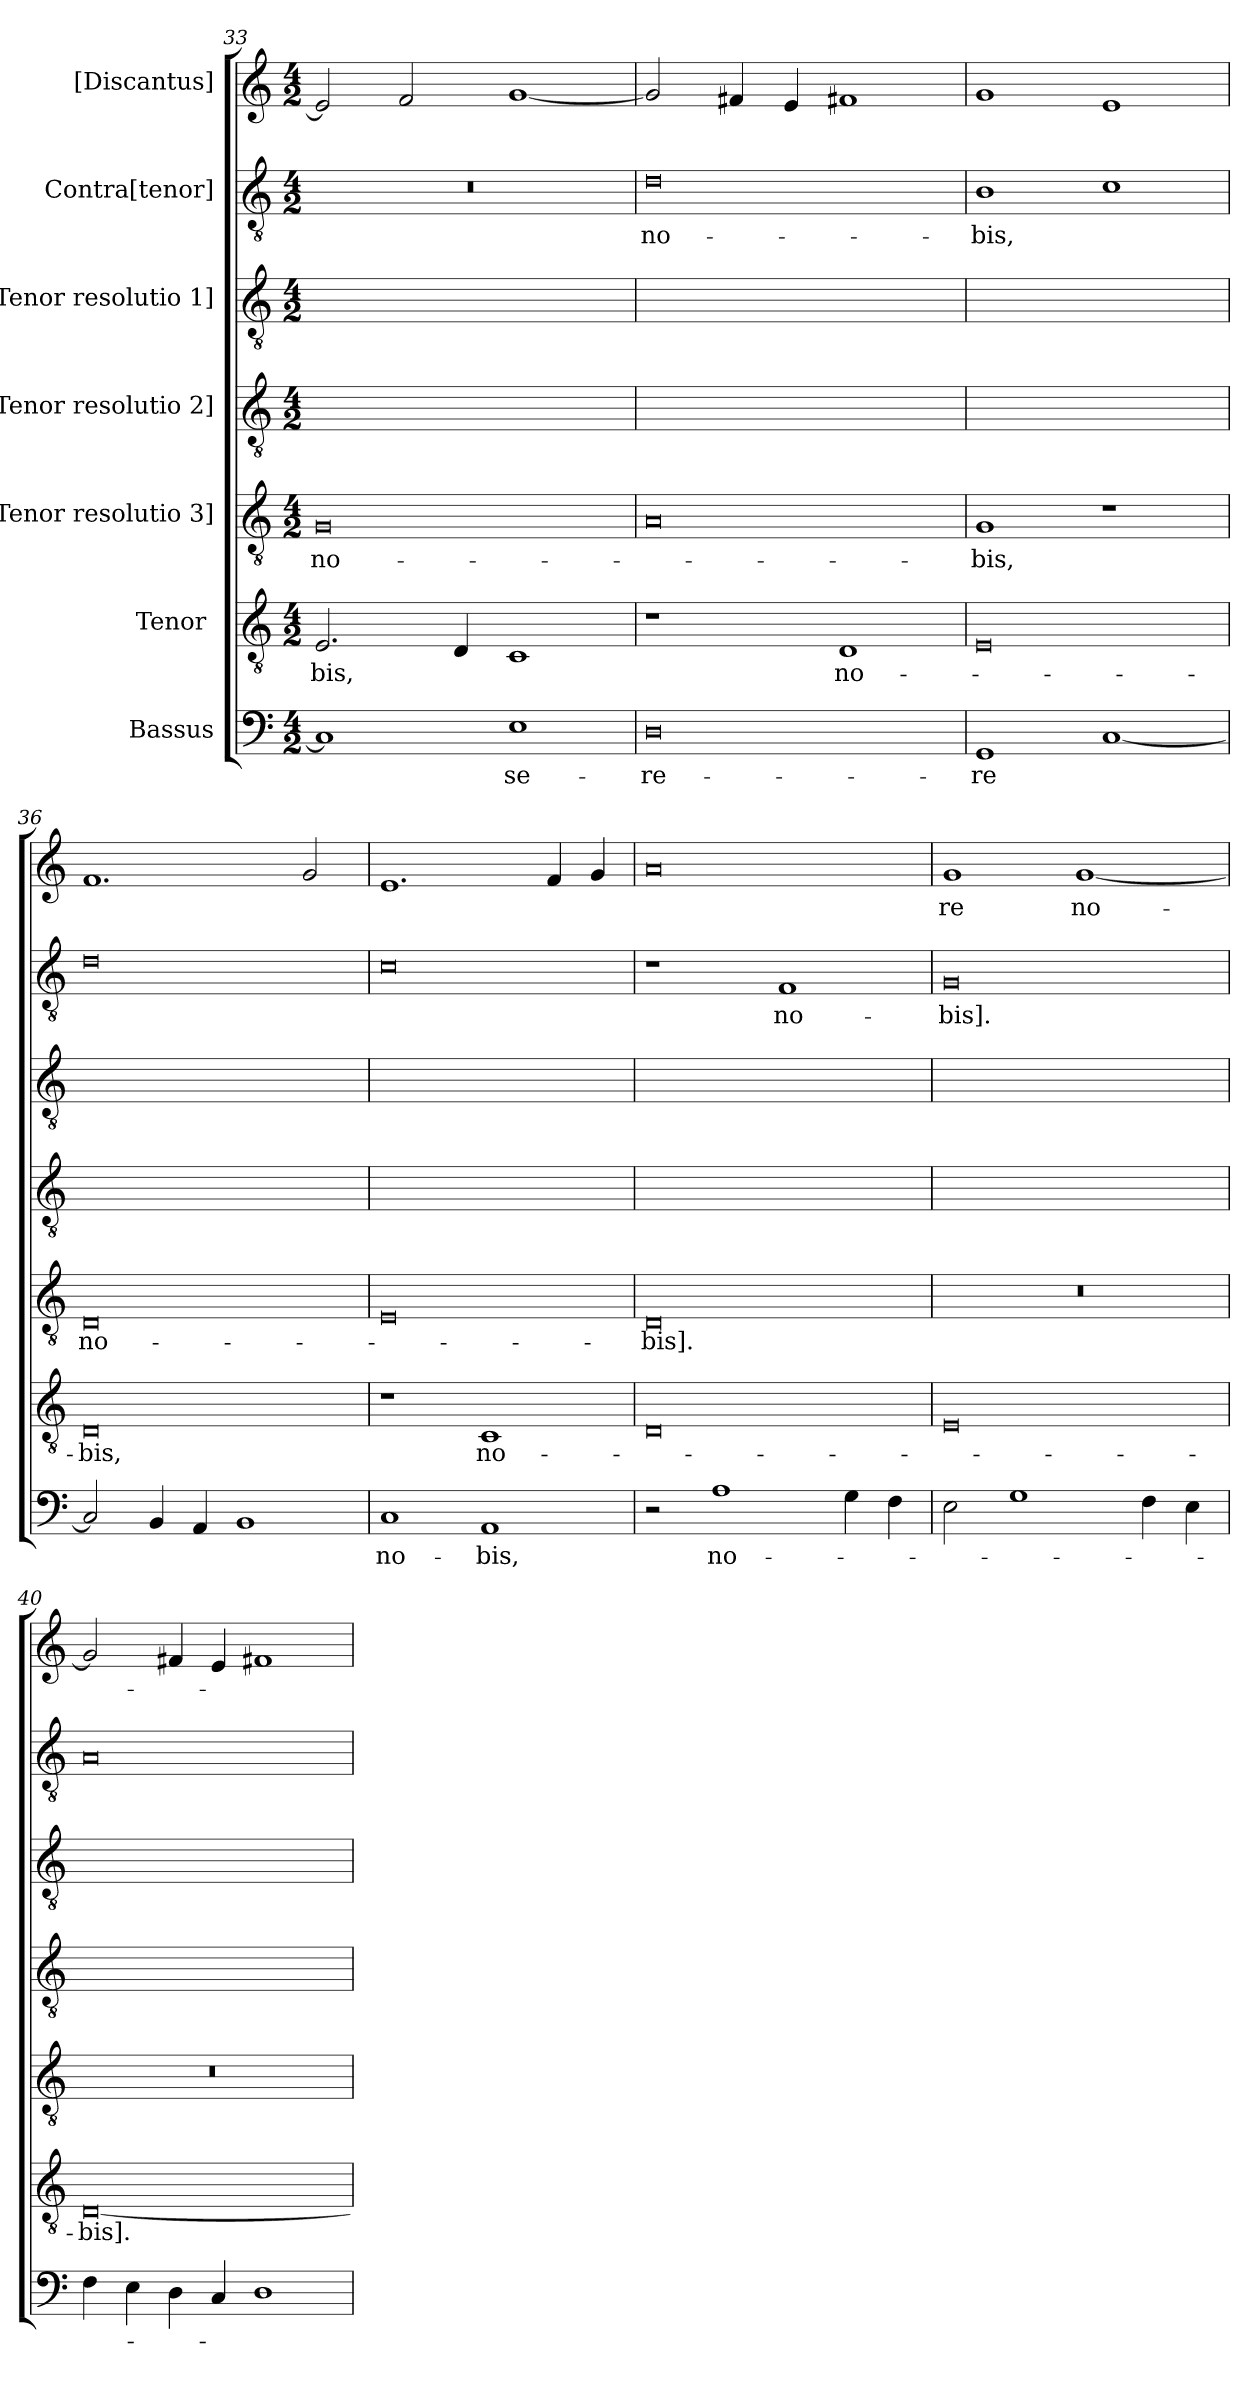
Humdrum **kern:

**kern	**text	**kern	**text	**kern	**text	**kern	**kern	**kern	**text	**kern	**text
*part7	*part7	*part6	*part6	*part5	*part5	*part4	*part3	*part2	*part2	*part1	*part1
*staff7	*staff7	*staff6	*staff6	*staff5	*staff5	*staff4	*staff3	*staff2	*staff2	*staff1	*staff1
*I"Bassus	*	*I"Tenor [4]	*	*I"[Tenor resolutio 3]	*	*I"[Tenor resolutio 2]	*I"[Tenor resolutio 1]	*I"Contra[tenor]	*	*I"[Discantus]	*
*clefF4	*	*clefGv2	*	*clefGv2	*	*clefGv2	*clefGv2	*clefGv2	*	*clefG2	*
*k[]	*	*k[]	*	*k[]	*	*k[]	*k[]	*k[]	*	*k[]	*
*M4/2	*	*M4/2	*	*M4/2	*	*M4/2	*M4/2	*M4/2	*	*M4/2	*
=33	=33	=33	=33	=33	=33	=33	=33	=33	=33	=33	=33
1C/]	.	2.E/	-bis,	0G/	no-	0ryy	0ryy	0r	.	2e/]	.
.	.	.	.	.	.	.	.	.	.	2f/	.
.	.	4D/	.	.	.	.	.	.	.	.	.
1E\	-se-	1C/	.	.	.	.	.	.	.	[1g/	.
=34	=34	=34	=34	=34	=34	=34	=34	=34	=34	=34	=34
0D\	-re-	1r	.	0A/	.	0ryy	0ryy	0d\	no-	2g/]	.
.	.	.	.	.	.	.	.	.	.	4f#X/	.
.	.	.	.	.	.	.	.	.	.	4e/	.
.	.	1D/	no-	.	.	.	.	.	.	1f#X/	.
=35	=35	=35	=35	=35	=35	=35	=35	=35	=35	=35	=35
1GG/	-re	0E/	.	1G/	-bis,	0ryy	0ryy	1B\	-bis,	1g/	.
[1C/	.	.	.	1r	.	.	.	1c\	.	1e/	.
=36	=36	=36	=36	=36	=36	=36	=36	=36	=36	=36	=36
2C/]	.	0D/	-bis,	0D/	no-	0ryy	0ryy	0d\	.	1.f/	.
4BB/	.	.	.	.	.	.	.	.	.	.	.
4AA/	.	.	.	.	.	.	.	.	.	.	.
1BB/	.	.	.	.	.	.	.	.	.	.	.
.	.	.	.	.	.	.	.	.	.	2g/	.
=37	=37	=37	=37	=37	=37	=37	=37	=37	=37	=37	=37
1C/	no-	1r	.	0E/	.	0ryy	0ryy	0c\	.	1.e/	.
1AA/	-bis,	1C/	no-	.	.	.	.	.	.	.	.
.	.	.	.	.	.	.	.	.	.	4f/	.
.	.	.	.	.	.	.	.	.	.	4g/	.
=38	=38	=38	=38	=38	=38	=38	=38	=38	=38	=38	=38
2r	.	0D/	.	0D/	-bis].	0ryy	0ryy	1r	.	0a/	.
1A\	no-	.	.	.	.	.	.	.	.	.	.
.	.	.	.	.	.	.	.	1F/	no-	.	.
4G\	.	.	.	.	.	.	.	.	.	.	.
4F\	.	.	.	.	.	.	.	.	.	.	.
=39	=39	=39	=39	=39	=39	=39	=39	=39	=39	=39	=39
2E\	.	0E/	.	0r	.	0ryy	0ryy	0G/	-bis].	1g/	-re
1G\	.	.	.	.	.	.	.	.	.	.	.
.	.	.	.	.	.	.	.	.	.	[1g/	no-
4F\	.	.	.	.	.	.	.	.	.	.	.
4E\	.	.	.	.	.	.	.	.	.	.	.
=40	=40	=40	=40	=40	=40	=40	=40	=40	=40	=40	=40
4F\	.	[0D/	-bis].	0r	.	0ryy	0ryy	0A/	.	2g/]	.
4E\	.	.	.	.	.	.	.	.	.	.	.
4D\	.	.	.	.	.	.	.	.	.	4f#X/	.
4C/	.	.	.	.	.	.	.	.	.	4e/	.
1D\	.	.	.	.	.	.	.	.	.	1f#X/	.
=	=	=	=	=	=	=	=	=	=	=	=
*-	*-	*-	*-	*-	*-	*-	*-	*-	*-	*-	*-
